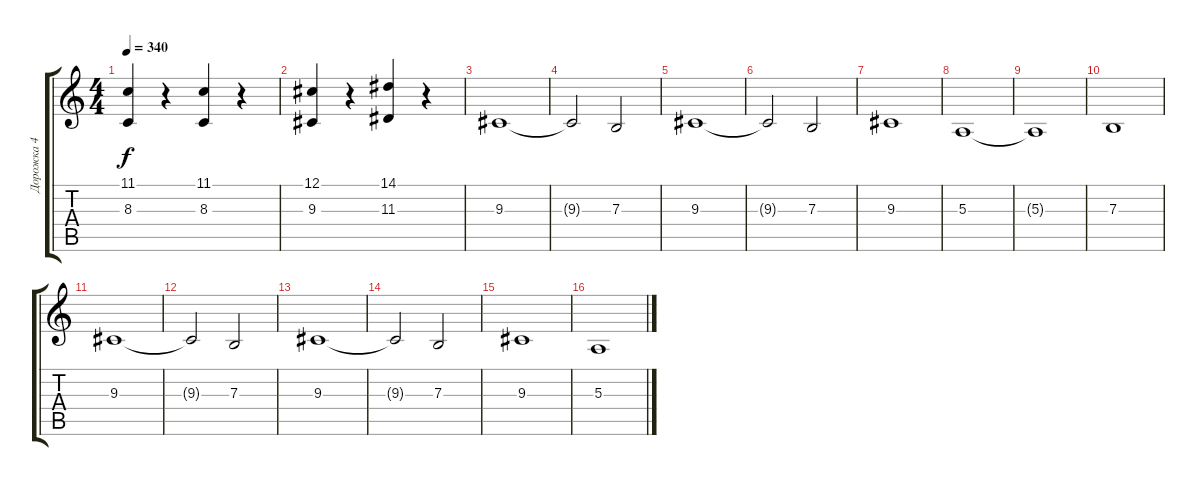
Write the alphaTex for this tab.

\track ("Дорожка 4" "Дорожка 4") {instrument tremolostrings}
\staff {score tabs}
\tuning (Db4 Ab3 E3 B2 Gb2 Db2) {hide}
\ts (4 4)
\tempo 340
\clef g2
\ks c
(11.1 8.3).4{dy f} r.4 (11.1 8.3).4 r.4 |
(12.1 9.3).4 r.4 (14.1 11.3).4 r.4 |
9.3.1 |
9.3{t}.2 7.3.2 |
9.3.1 |
9.3{t}.2 7.3.2 |
9.3.1 |
5.3.1 |
5.3{t}.1 |
7.3.1 |
9.3.1 |
9.3{t}.2 7.3.2 |
9.3.1 |
9.3{t}.2 7.3.2 |
9.3.1 |
5.3.1
